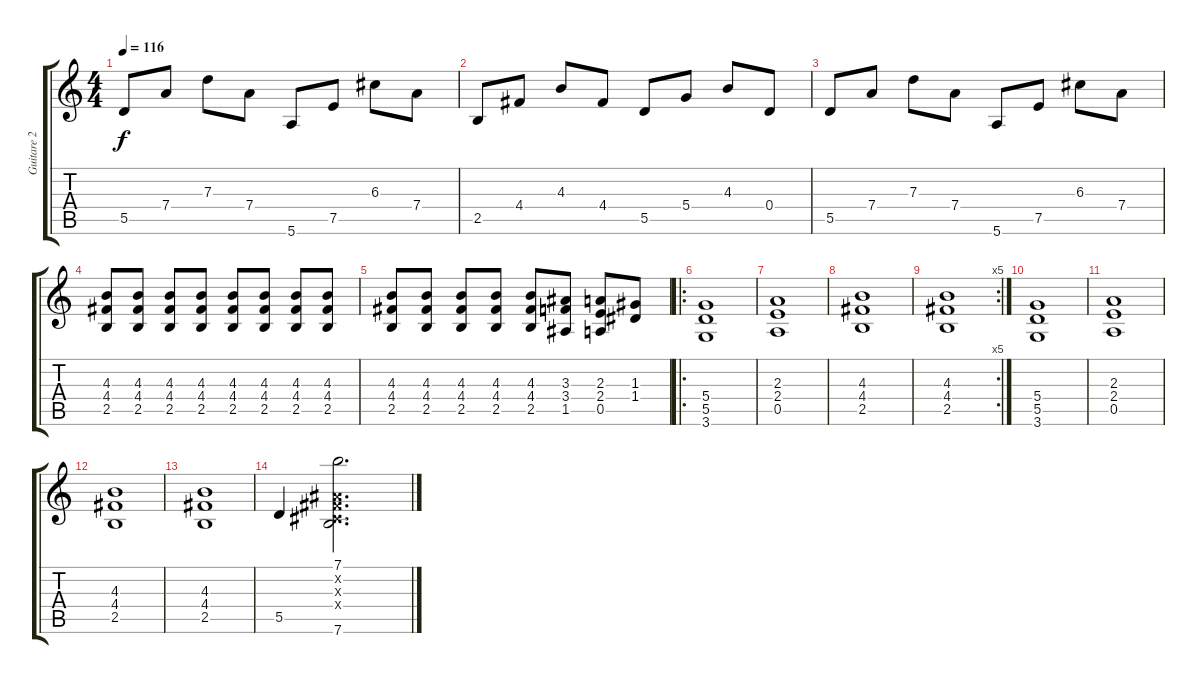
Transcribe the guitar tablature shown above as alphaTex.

\track ("Guitare 2" "Guitare 2") {instrument acousticguitarsteel}
\staff {score tabs}
\tuning (E4 B3 G3 D3 A2 E2) {hide}
\ts (4 4)
\tempo 116
\clef g2
\ks c
5.5.8{dy f} 7.4.8 7.3.8 7.4.8 5.6.8 7.5.8 6.3.8 7.4.8 |
2.5.8 4.4.8 4.3.8 4.4.8 5.5.8 5.4.8 4.3.8 0.4.8 |
5.5.8 7.4.8 7.3.8 7.4.8 5.6.8 7.5.8 6.3.8 7.4.8 |
(4.3 4.4 2.5).8 (4.3 4.4 2.5).8 (4.3 4.4 2.5).8 (4.3 4.4 2.5).8 (4.3 4.4 2.5).8 (4.3 4.4 2.5).8 (4.3 4.4 2.5).8 (4.3 4.4 2.5).8 |
(4.3 4.4 2.5).8 (4.3 4.4 2.5).8 (4.3 4.4 2.5).8 (4.3 4.4 2.5).8 (4.3 4.4 2.5).8 (3.3 3.4 1.5).8 (2.3 2.4 0.5).8 (1.3 1.4).8 |
\ro
(5.4 5.5 3.6).1 |
(2.3 2.4 0.5).1 |
(4.3 4.4 2.5).1 |
\rc 5
(4.3 4.4 2.5).1 |
(5.4 5.5 3.6).1 |
(2.3 2.4 0.5).1 |
(4.3 4.4 2.5).1 |
(4.3 4.4 2.5).1 |
5.5.4 (7.1 -1.2{x} -1.3{x} -1.4{x} 7.6).2{d}
